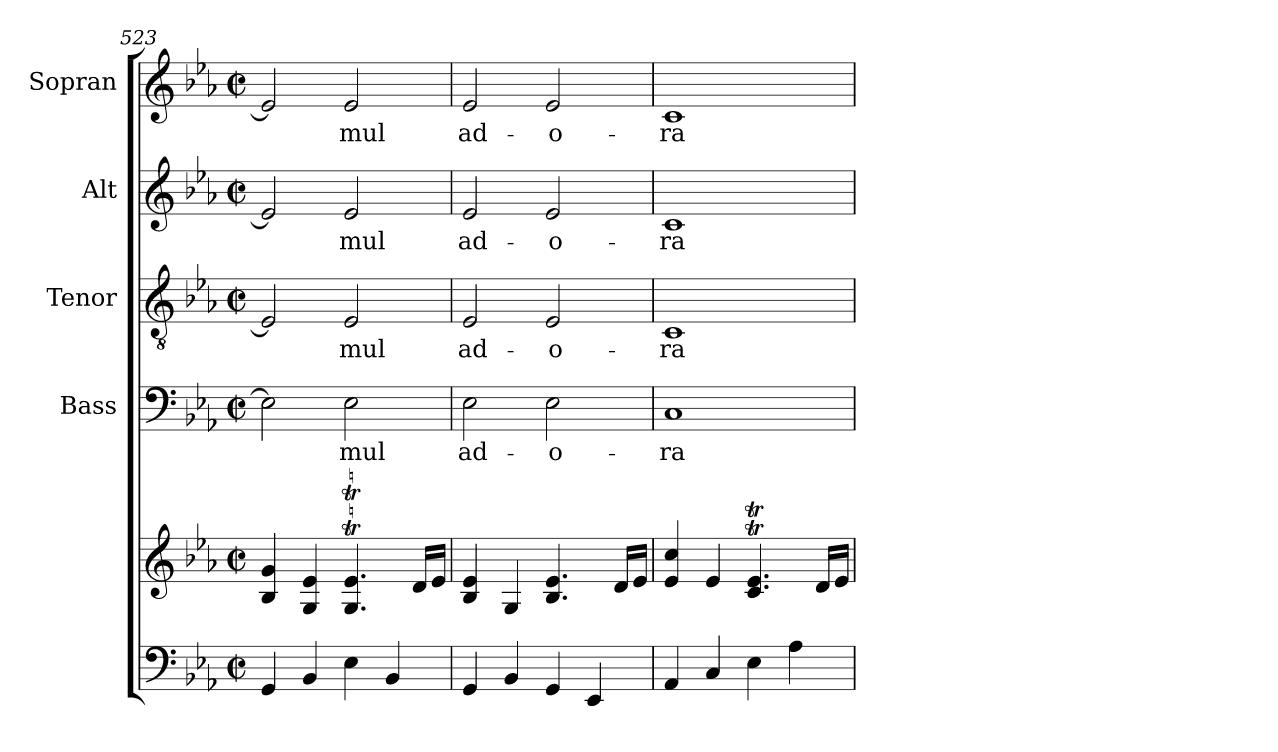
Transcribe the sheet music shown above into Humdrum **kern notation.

**kern	**kern	**kern	**text	**kern	**text	**kern	**text	**kern	**text
*part5	*part5	*part4	*part4	*part3	*part3	*part2	*part2	*part1	*part1
*staff6	*staff5	*staff4	*staff4	*staff3	*staff3	*staff2	*staff2	*staff1	*staff1
*	*	*I"Bass	*	*I"Tenor	*	*I"Alt	*	*I"Sopran	*
*	*	*I'B.	*	*I'T.	*	*I'A.	*	*I'S.	*
*clefF4	*clefG2	*clefF4	*	*clefGv2	*	*clefG2	*	*clefG2	*
*k[b-e-a-]	*k[b-e-a-]	*k[b-e-a-]	*	*k[b-e-a-]	*	*k[b-e-a-]	*	*k[b-e-a-]	*
*E-:	*E-:	*E-:	*	*E-:	*	*E-:	*	*E-:	*
*M2/2	*M2/2	*M2/2	*	*M2/2	*	*M2/2	*	*M2/2	*
*met(c|)	*met(c|)	*met(c|)	*	*met(c|)	*	*met(c|)	*	*met(c|)	*
=523	=523	=523	=523	=523	=523	=523	=523	=523	=523
4GG/	4B-/ 4g/	2E-\]	.	2E-/]	.	2e-/]	.	2e-/]	.
4BB-/	4G/ 4e-/	.	.	.	.	.	.	.	.
!	!	!	!LO:LY:b	!	!LO:LY:b	!	!LO:LY:b	!	!LO:LY:b
4E-\	4.G/T 4.e-/T	2E-\	-mul	2E-/	-mul	2e-/	-mul	2e-/	-mul
4BB-/	.	.	.	.	.	.	.	.	.
.	16d/LL	.	.	.	.	.	.	.	.
.	16e-/JJ	.	.	.	.	.	.	.	.
=524	=524	=524	=524	=524	=524	=524	=524	=524	=524
!	!	!	!LO:LY:b	!	!LO:LY:b	!	!LO:LY:b	!	!LO:LY:b
4GG/	4B-/ 4e-/	2E-\	ad-	2E-/	ad-	2e-/	ad-	2e-/	ad-
4BB-/	4G/	.	.	.	.	.	.	.	.
!	!	!	!LO:LY:b	!	!LO:LY:b	!	!LO:LY:b	!	!LO:LY:b
4GG/	4.B-/ 4.e-/	2E-\	-o-	2E-/	-o-	2e-/	-o-	2e-/	-o-
4EE-/	.	.	.	.	.	.	.	.	.
.	16d/LL	.	.	.	.	.	.	.	.
.	16e-/JJ	.	.	.	.	.	.	.	.
=525	=525	=525	=525	=525	=525	=525	=525	=525	=525
!	!	!	!LO:LY:b	!	!LO:LY:b	!	!LO:LY:b	!	!LO:LY:b
4AA-/	4e-/ 4cc/	1C	-ra-	1C	-ra-	1c	-ra-	1c	-ra-
4C/	4e-/	.	.	.	.	.	.	.	.
4E-\	4.c/T 4.e-/T	.	.	.	.	.	.	.	.
4A-\	.	.	.	.	.	.	.	.	.
.	16d/LL	.	.	.	.	.	.	.	.
.	16e-/JJ	.	.	.	.	.	.	.	.
=	=	=	=	=	=	=	=	=	=
*-	*-	*-	*-	*-	*-	*-	*-	*-	*-
